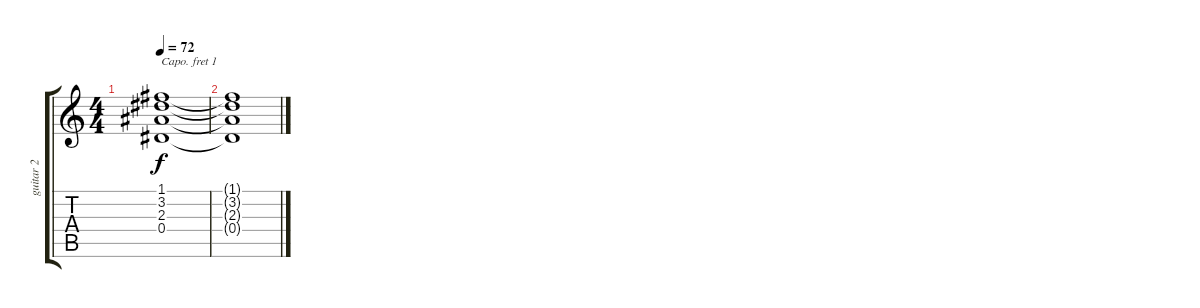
\track ("guitar 2" "guitar 2") {instrument electricguitarjazz}
\staff {score tabs}
\capo 1
\tuning (E4 B3 G3 D3 A2 E2) {hide}
\ts (4 4)
\tempo 72
\clef g2
\ks c
(1.1 3.2 2.3 0.4).1{dy f} |
(1.1{t} 3.2{t} 2.3{t} 0.4{t}).1
